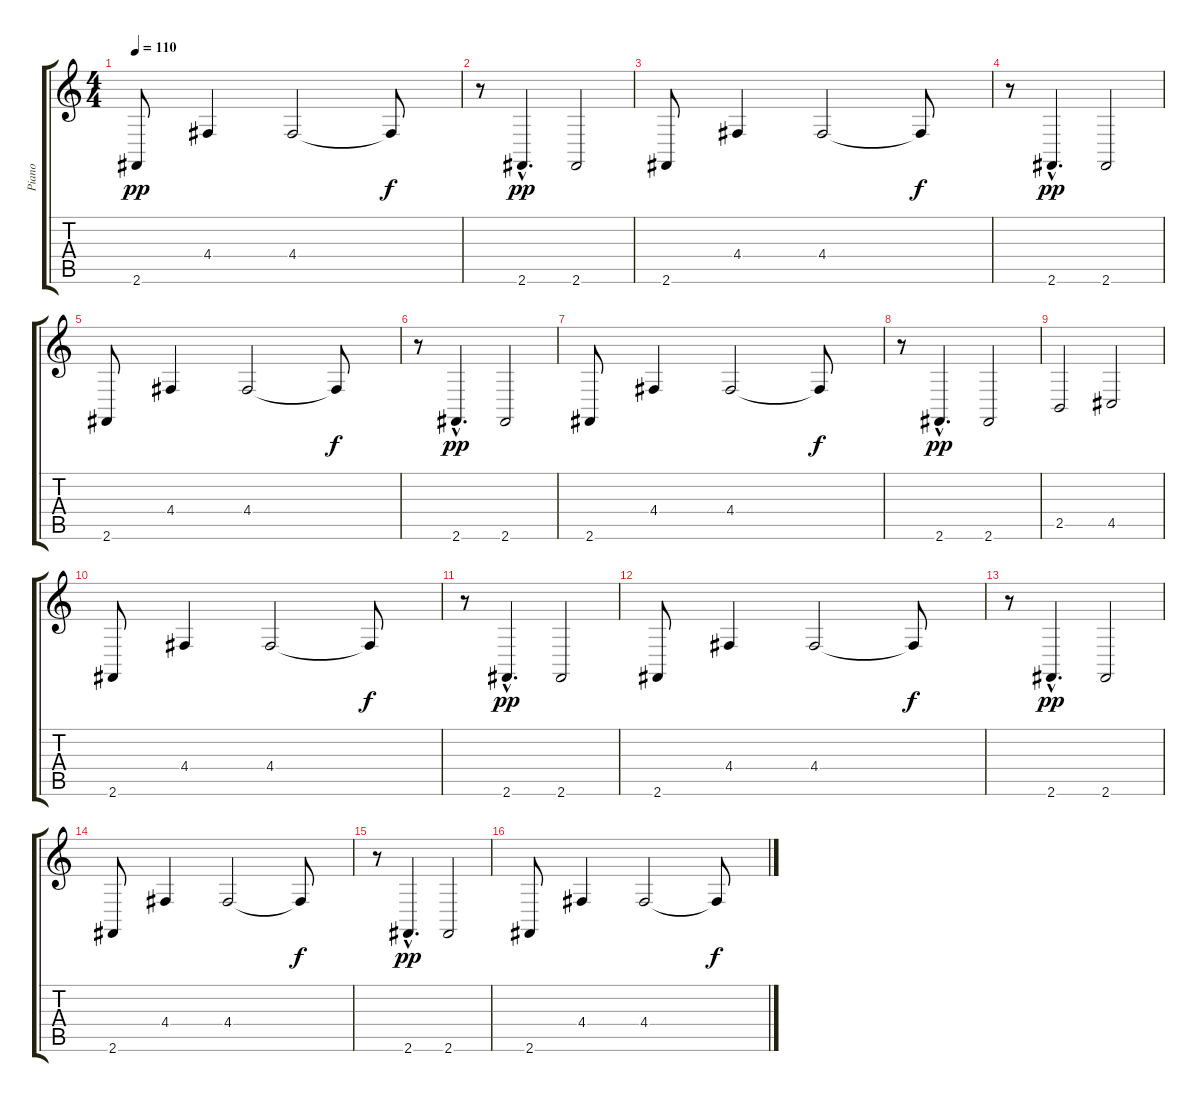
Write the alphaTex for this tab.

\track ("Piano" "Piano") {instrument choiraahs}
\staff {score tabs}
\tuning (E4 B3 G3 D3 A2 E2) {hide}
\ts (4 4)
\tempo 110
\clef g2
\ks c
2.6.8{dy pp} 4.4.4 4.4.2 4.4{t}.8{dy f} |
r.8 2.6{hac}.4{d dy pp} 2.6.2 |
2.6.8 4.4.4 4.4.2 4.4{t}.8{dy f} |
r.8 2.6{hac}.4{d dy pp} 2.6.2 |
2.6.8 4.4.4 4.4.2 4.4{t}.8{dy f} |
r.8 2.6{hac}.4{d dy pp} 2.6.2 |
2.6.8 4.4.4 4.4.2 4.4{t}.8{dy f} |
r.8 2.6{hac}.4{d dy pp} 2.6.2 |
2.5.2 4.5.2 |
2.6.8 4.4.4 4.4.2 4.4{t}.8{dy f} |
r.8 2.6{hac}.4{d dy pp} 2.6.2 |
2.6.8 4.4.4 4.4.2 4.4{t}.8{dy f} |
r.8 2.6{hac}.4{d dy pp} 2.6.2 |
2.6.8 4.4.4 4.4.2 4.4{t}.8{dy f} |
r.8 2.6{hac}.4{d dy pp} 2.6.2 |
2.6.8 4.4.4 4.4.2 4.4{t}.8{dy f}
